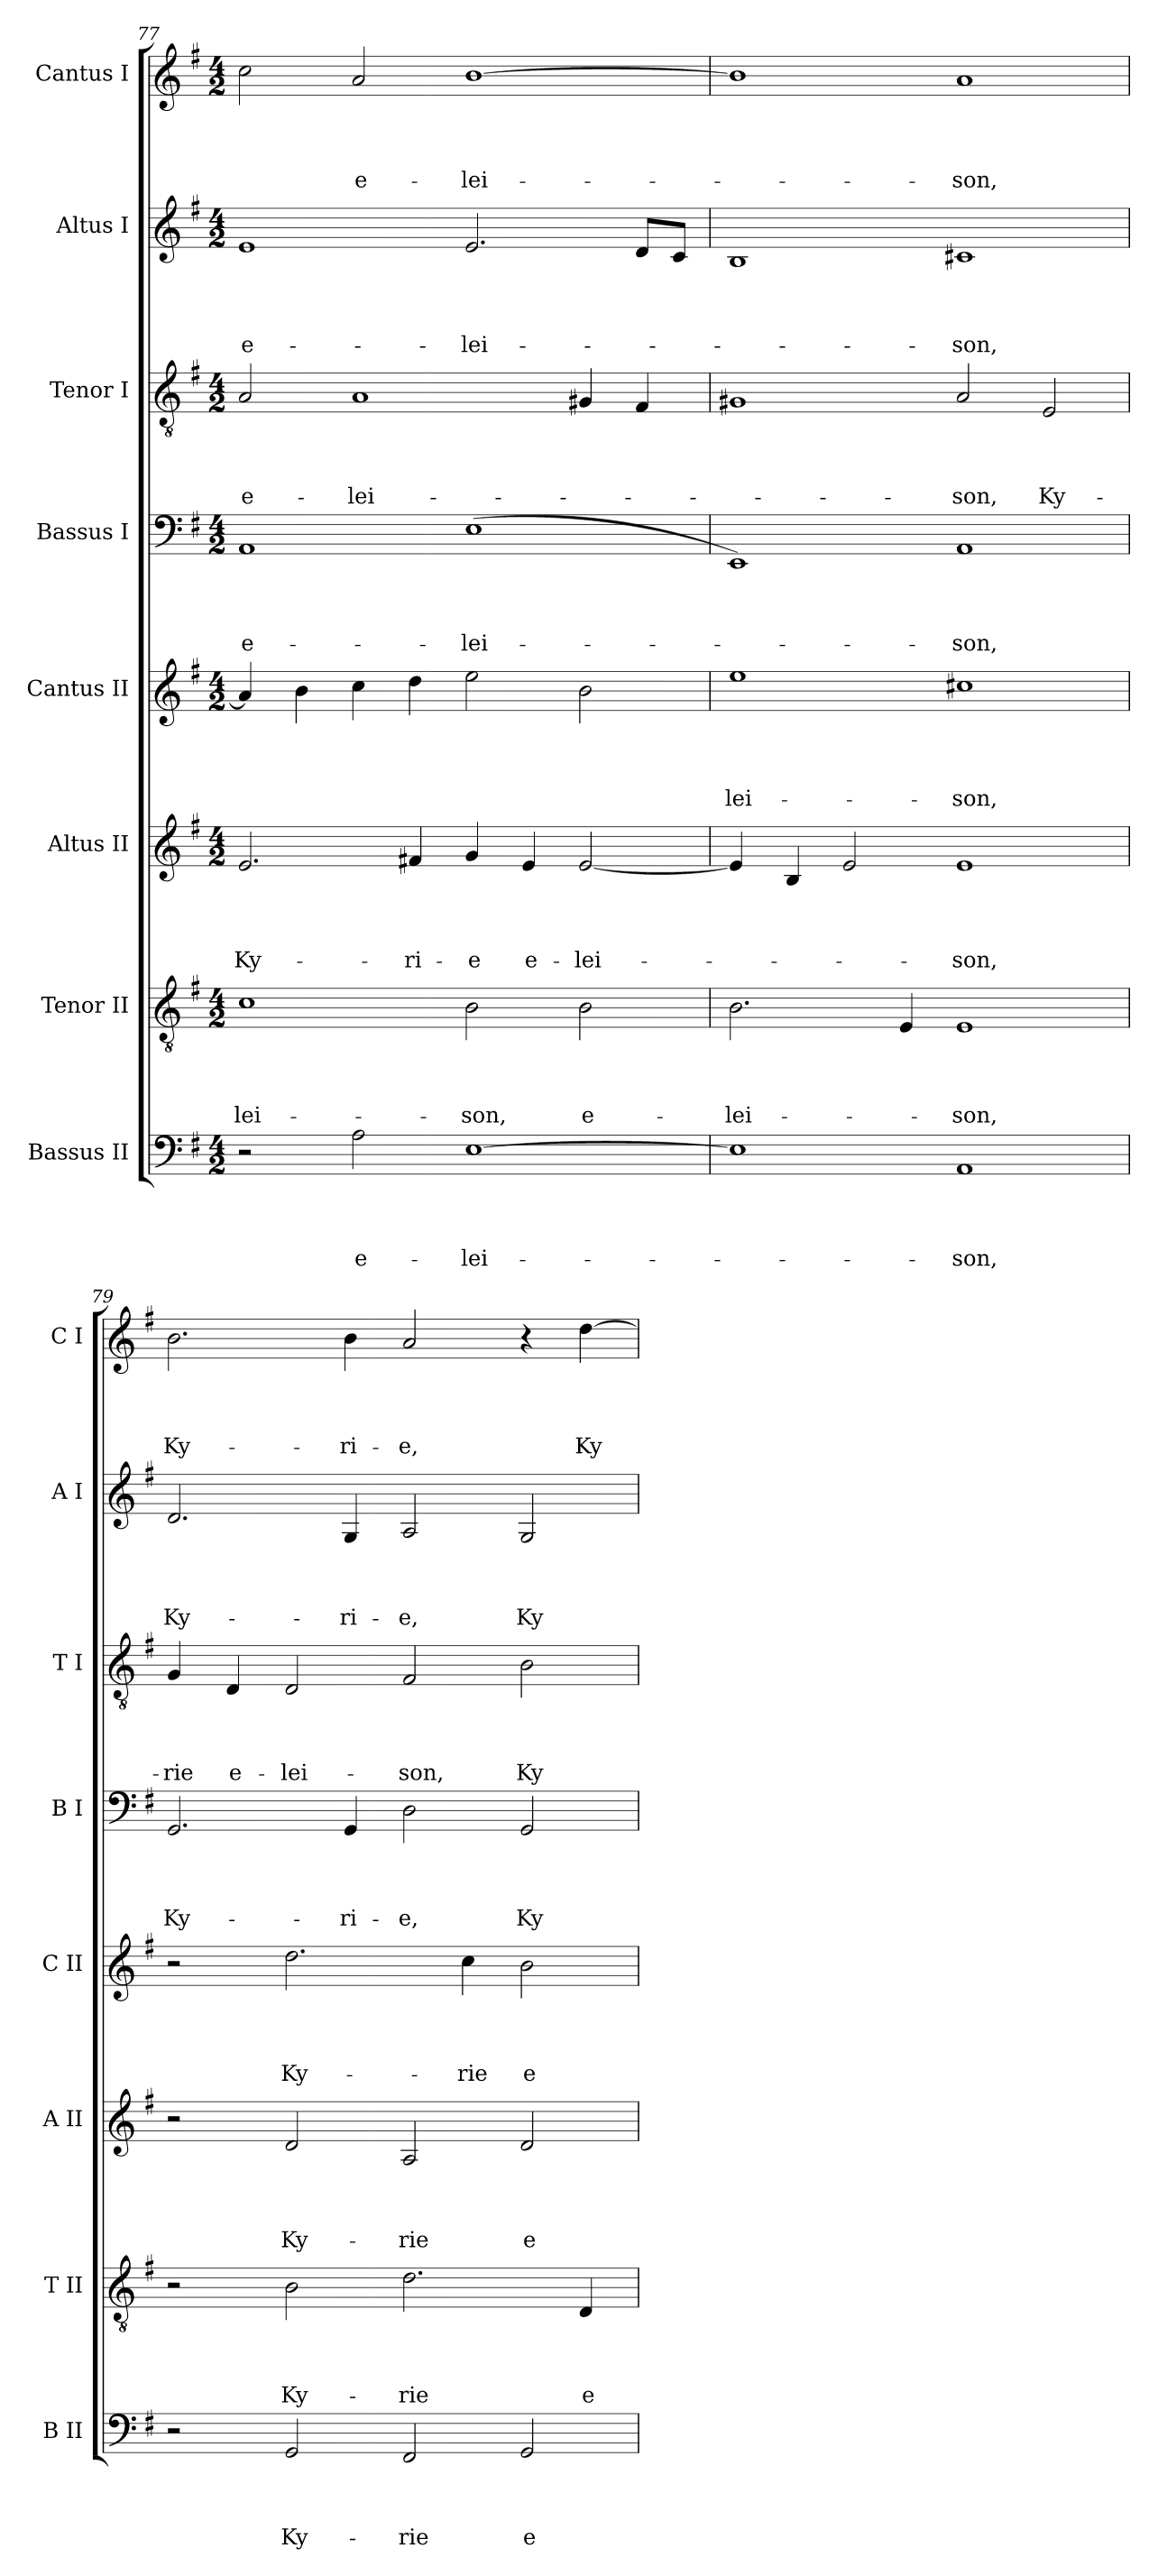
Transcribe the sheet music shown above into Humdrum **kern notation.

**kern	**text	**text	**text	**text	**kern	**text	**text	**text	**text	**kern	**text	**text	**text	**text	**kern	**text	**text	**text	**text	**kern	**text	**text	**text	**text	**kern	**text	**text	**text	**text	**kern	**text	**text	**text	**text	**kern	**text	**text	**text	**text
*part8	*part8	*part8	*part8	*part8	*part7	*part7	*part7	*part7	*part7	*part6	*part6	*part6	*part6	*part6	*part5	*part5	*part5	*part5	*part5	*part4	*part4	*part4	*part4	*part4	*part3	*part3	*part3	*part3	*part3	*part2	*part2	*part2	*part2	*part2	*part1	*part1	*part1	*part1	*part1
*staff8	*staff8	*staff8	*staff8	*staff8	*staff7	*staff7	*staff7	*staff7	*staff7	*staff6	*staff6	*staff6	*staff6	*staff6	*staff5	*staff5	*staff5	*staff5	*staff5	*staff4	*staff4	*staff4	*staff4	*staff4	*staff3	*staff3	*staff3	*staff3	*staff3	*staff2	*staff2	*staff2	*staff2	*staff2	*staff1	*staff1	*staff1	*staff1	*staff1
*I"Bassus II	*	*	*	*	*I"Tenor II	*	*	*	*	*I"Altus II	*	*	*	*	*I"Cantus II	*	*	*	*	*I"Bassus I	*	*	*	*	*I"Tenor I	*	*	*	*	*I"Altus I	*	*	*	*	*I"Cantus I	*	*	*	*
*I'B II	*	*	*	*	*I'T II	*	*	*	*	*I'A II	*	*	*	*	*I'C II	*	*	*	*	*I'B I	*	*	*	*	*I'T I	*	*	*	*	*I'A I	*	*	*	*	*I'C I	*	*	*	*
*clefF4	*	*	*	*	*clefGv2	*	*	*	*	*clefG2	*	*	*	*	*clefG2	*	*	*	*	*clefF4	*	*	*	*	*clefGv2	*	*	*	*	*clefG2	*	*	*	*	*clefG2	*	*	*	*
*k[f#]	*	*	*	*	*k[f#]	*	*	*	*	*k[f#]	*	*	*	*	*k[f#]	*	*	*	*	*k[f#]	*	*	*	*	*k[f#]	*	*	*	*	*k[f#]	*	*	*	*	*k[f#]	*	*	*	*
*G:	*	*	*	*	*G:	*	*	*	*	*G:	*	*	*	*	*G:	*	*	*	*	*G:	*	*	*	*	*G:	*	*	*	*	*G:	*	*	*	*	*G:	*	*	*	*
*M4/2	*	*	*	*	*M4/2	*	*	*	*	*M4/2	*	*	*	*	*M4/2	*	*	*	*	*M4/2	*	*	*	*	*M4/2	*	*	*	*	*M4/2	*	*	*	*	*M4/2	*	*	*	*
=77	=77	=77	=77	=77	=77	=77	=77	=77	=77	=77	=77	=77	=77	=77	=77	=77	=77	=77	=77	=77	=77	=77	=77	=77	=77	=77	=77	=77	=77	=77	=77	=77	=77	=77	=77	=77	=77	=77	=77
!	!	!	!	!	!	!	!	!	!LO:LY:b	!	!	!	!	!	!	!	!	!	!	!	!	!	!	!	!	!	!	!	!	!	!	!	!	!	!	!	!	!	!
!	!	!	!	!	!	!	!	!	!	!	!	!	!	!LO:LY:b	!	!	!	!	!	!	!	!	!	!	!	!	!	!	!	!	!	!	!	!	!	!	!	!	!
!	!	!	!	!	!	!	!	!	!	!	!	!	!	!	!	!	!	!	!	!	!	!	!	!LO:LY:b	!	!	!	!	!	!	!	!	!	!	!	!	!	!	!
!	!	!	!	!	!	!	!	!	!	!	!	!	!	!	!	!	!	!	!	!	!	!	!	!	!	!	!	!	!LO:LY:b	!	!	!	!	!	!	!	!	!	!
!	!	!	!	!	!	!	!	!	!	!	!	!	!	!	!	!	!	!	!	!	!	!	!	!	!	!	!	!	!	!	!	!	!	!LO:LY:b	!	!	!	!	!
2r	.	.	.	.	1c	.	.	.	-lei-	2.e/	.	.	.	Ky-	4a/]	.	.	.	.	1AA	.	.	.	e-	2A/	.	.	.	e-	1e	.	.	.	e-	2cc\	.	.	.	.
.	.	.	.	.	.	.	.	.	.	.	.	.	.	.	4b\	.	.	.	.	.	.	.	.	.	.	.	.	.	.	.	.	.	.	.	.	.	.	.	.
!	!	!	!	!LO:LY:b	!	!	!	!	!	!	!	!	!	!	!	!	!	!	!	!	!	!	!	!	!	!	!	!	!	!	!	!	!	!	!	!	!	!	!
!	!	!	!	!	!	!	!	!	!	!	!	!	!	!	!	!	!	!	!	!	!	!	!	!	!	!	!	!	!LO:LY:b	!	!	!	!	!	!	!	!	!	!
!	!	!	!	!	!	!	!	!	!	!	!	!	!	!	!	!	!	!	!	!	!	!	!	!	!	!	!	!	!	!	!	!	!	!	!	!	!	!	!LO:LY:b
2A\	.	.	.	e-	.	.	.	.	.	.	.	.	.	.	4cc\	.	.	.	.	.	.	.	.	.	1A	.	.	.	-lei-	.	.	.	.	.	2a/	.	.	.	e-
!	!	!	!	!	!	!	!	!	!	!	!	!	!	!LO:LY:b	!	!	!	!	!	!	!	!	!	!	!	!	!	!	!	!	!	!	!	!	!	!	!	!	!
.	.	.	.	.	.	.	.	.	.	4f#X/	.	.	.	-ri-	4dd\	.	.	.	.	.	.	.	.	.	.	.	.	.	.	.	.	.	.	.	.	.	.	.	.
!	!	!	!	!LO:LY:b	!	!	!	!	!	!	!	!	!	!	!	!	!	!	!	!	!	!	!	!	!	!	!	!	!	!	!	!	!	!	!	!	!	!	!
!	!	!	!	!	!	!	!	!	!LO:LY:b	!	!	!	!	!	!	!	!	!	!	!	!	!	!	!	!	!	!	!	!	!	!	!	!	!	!	!	!	!	!
!	!	!	!	!	!	!	!	!	!	!	!	!	!	!LO:LY:b	!	!	!	!	!	!	!	!	!	!	!	!	!	!	!	!	!	!	!	!	!	!	!	!	!
!	!	!	!	!	!	!	!	!	!	!	!	!	!	!	!	!	!	!	!	!	!	!	!	!LO:LY:b	!	!	!	!	!	!	!	!	!	!	!	!	!	!	!
!	!	!	!	!	!	!	!	!	!	!	!	!	!	!	!	!	!	!	!	!	!	!	!	!	!	!	!	!	!	!	!	!	!	!LO:LY:b	!	!	!	!	!
!	!	!	!	!	!	!	!	!	!	!	!	!	!	!	!	!	!	!	!	!	!	!	!	!	!	!	!	!	!	!	!	!	!	!	!	!	!	!	!LO:LY:b
[1E	.	.	.	-lei-	2B\	.	.	.	-son,	4g/	.	.	.	-e	2ee\	.	.	.	.	(>1E	.	.	.	-lei-	.	.	.	.	.	2.e/	.	.	.	-lei-	[1b	.	.	.	-lei-
!	!	!	!	!	!	!	!	!	!	!	!	!	!	!LO:LY:b	!	!	!	!	!	!	!	!	!	!	!	!	!	!	!	!	!	!	!	!	!	!	!	!	!
.	.	.	.	.	.	.	.	.	.	4e/	.	.	.	e-	.	.	.	.	.	.	.	.	.	.	.	.	.	.	.	.	.	.	.	.	.	.	.	.	.
!	!	!	!	!	!	!	!	!	!LO:LY:b	!	!	!	!	!	!	!	!	!	!	!	!	!	!	!	!	!	!	!	!	!	!	!	!	!	!	!	!	!	!
!	!	!	!	!	!	!	!	!	!	!	!	!	!	!LO:LY:b	!	!	!	!	!	!	!	!	!	!	!	!	!	!	!	!	!	!	!	!	!	!	!	!	!
.	.	.	.	.	2B\	.	.	.	e-	[2e/	.	.	.	-lei-	2b\	.	.	.	.	.	.	.	.	.	4G#X/	.	.	.	.	.	.	.	.	.	.	.	.	.	.
.	.	.	.	.	.	.	.	.	.	.	.	.	.	.	.	.	.	.	.	.	.	.	.	.	4F#/	.	.	.	.	8d/L	.	.	.	.	.	.	.	.	.
.	.	.	.	.	.	.	.	.	.	.	.	.	.	.	.	.	.	.	.	.	.	.	.	.	.	.	.	.	.	8c/J	.	.	.	.	.	.	.	.	.
!!LO:LB:g=z
=78	=78	=78	=78	=78	=78	=78	=78	=78	=78	=78	=78	=78	=78	=78	=78	=78	=78	=78	=78	=78	=78	=78	=78	=78	=78	=78	=78	=78	=78	=78	=78	=78	=78	=78	=78	=78	=78	=78	=78
!	!	!	!	!	!	!	!	!	!LO:LY:b	!	!	!	!	!	!	!	!	!	!	!	!	!	!	!	!	!	!	!	!	!	!	!	!	!	!	!	!	!	!
!	!	!	!	!	!	!	!	!	!	!	!	!	!	!	!	!	!	!	!LO:LY:b	!	!	!	!	!	!	!	!	!	!	!	!	!	!	!	!	!	!	!	!
1E]	.	.	.	.	2.B\	.	.	.	-lei-	4e/]	.	.	.	.	1ee	.	.	.	-lei-	1EE)	.	.	.	.	1G#X	.	.	.	.	1B	.	.	.	.	1b]	.	.	.	.
.	.	.	.	.	.	.	.	.	.	4B/	.	.	.	.	.	.	.	.	.	.	.	.	.	.	.	.	.	.	.	.	.	.	.	.	.	.	.	.	.
.	.	.	.	.	.	.	.	.	.	2e/	.	.	.	.	.	.	.	.	.	.	.	.	.	.	.	.	.	.	.	.	.	.	.	.	.	.	.	.	.
.	.	.	.	.	4E/	.	.	.	.	.	.	.	.	.	.	.	.	.	.	.	.	.	.	.	.	.	.	.	.	.	.	.	.	.	.	.	.	.	.
!	!	!	!	!LO:LY:b	!	!	!	!	!	!	!	!	!	!	!	!	!	!	!	!	!	!	!	!	!	!	!	!	!	!	!	!	!	!	!	!	!	!	!
!	!	!	!	!	!	!	!	!	!LO:LY:b	!	!	!	!	!	!	!	!	!	!	!	!	!	!	!	!	!	!	!	!	!	!	!	!	!	!	!	!	!	!
!	!	!	!	!	!	!	!	!	!	!	!	!	!	!LO:LY:b	!	!	!	!	!	!	!	!	!	!	!	!	!	!	!	!	!	!	!	!	!	!	!	!	!
!	!	!	!	!	!	!	!	!	!	!	!	!	!	!	!	!	!	!	!LO:LY:b	!	!	!	!	!	!	!	!	!	!	!	!	!	!	!	!	!	!	!	!
!	!	!	!	!	!	!	!	!	!	!	!	!	!	!	!	!	!	!	!	!	!	!	!	!LO:LY:b	!	!	!	!	!	!	!	!	!	!	!	!	!	!	!
!	!	!	!	!	!	!	!	!	!	!	!	!	!	!	!	!	!	!	!	!	!	!	!	!	!	!	!	!	!LO:LY:b	!	!	!	!	!	!	!	!	!	!
!	!	!	!	!	!	!	!	!	!	!	!	!	!	!	!	!	!	!	!	!	!	!	!	!	!	!	!	!	!	!	!	!	!	!LO:LY:b	!	!	!	!	!
!	!	!	!	!	!	!	!	!	!	!	!	!	!	!	!	!	!	!	!	!	!	!	!	!	!	!	!	!	!	!	!	!	!	!	!	!	!	!	!LO:LY:b
1AA	.	.	.	-son,	1E	.	.	.	-son,	1e	.	.	.	-son,	1cc#X	.	.	.	-son,	1AA	.	.	.	-son,	2A/	.	.	.	-son,	1c#X	.	.	.	-son,	1a	.	.	.	-son,
!	!	!	!	!	!	!	!	!	!	!	!	!	!	!	!	!	!	!	!	!	!	!	!	!	!	!	!	!	!LO:LY:b	!	!	!	!	!	!	!	!	!	!
.	.	.	.	.	.	.	.	.	.	.	.	.	.	.	.	.	.	.	.	.	.	.	.	.	2E/	.	.	.	Ky-	.	.	.	.	.	.	.	.	.	.
=79	=79	=79	=79	=79	=79	=79	=79	=79	=79	=79	=79	=79	=79	=79	=79	=79	=79	=79	=79	=79	=79	=79	=79	=79	=79	=79	=79	=79	=79	=79	=79	=79	=79	=79	=79	=79	=79	=79	=79
!	!	!	!	!	!	!	!	!	!	!	!	!	!	!	!	!	!	!	!	!	!	!	!	!LO:LY:b	!	!	!	!	!	!	!	!	!	!	!	!	!	!	!
!	!	!	!	!	!	!	!	!	!	!	!	!	!	!	!	!	!	!	!	!	!	!	!	!	!	!	!	!	!LO:LY:b	!	!	!	!	!	!	!	!	!	!
!	!	!	!	!	!	!	!	!	!	!	!	!	!	!	!	!	!	!	!	!	!	!	!	!	!	!	!	!	!	!	!	!	!	!LO:LY:b	!	!	!	!	!
!	!	!	!	!	!	!	!	!	!	!	!	!	!	!	!	!	!	!	!	!	!	!	!	!	!	!	!	!	!	!	!	!	!	!	!	!	!	!	!LO:LY:b
2r	.	.	.	.	2r	.	.	.	.	2r	.	.	.	.	2r	.	.	.	.	2.GG/	.	.	.	Ky-	4G/	.	.	.	-rie	2.d/	.	.	.	Ky-	2.b\	.	.	.	Ky-
!	!	!	!	!	!	!	!	!	!	!	!	!	!	!	!	!	!	!	!	!	!	!	!	!	!	!	!	!	!LO:LY:b	!	!	!	!	!	!	!	!	!	!
.	.	.	.	.	.	.	.	.	.	.	.	.	.	.	.	.	.	.	.	.	.	.	.	.	4D/	.	.	.	e-	.	.	.	.	.	.	.	.	.	.
!	!	!	!	!LO:LY:b	!	!	!	!	!	!	!	!	!	!	!	!	!	!	!	!	!	!	!	!	!	!	!	!	!	!	!	!	!	!	!	!	!	!	!
!	!	!	!	!	!	!	!	!	!LO:LY:b	!	!	!	!	!	!	!	!	!	!	!	!	!	!	!	!	!	!	!	!	!	!	!	!	!	!	!	!	!	!
!	!	!	!	!	!	!	!	!	!	!	!	!	!	!LO:LY:b	!	!	!	!	!	!	!	!	!	!	!	!	!	!	!	!	!	!	!	!	!	!	!	!	!
!	!	!	!	!	!	!	!	!	!	!	!	!	!	!	!	!	!	!	!LO:LY:b	!	!	!	!	!	!	!	!	!	!	!	!	!	!	!	!	!	!	!	!
!	!	!	!	!	!	!	!	!	!	!	!	!	!	!	!	!	!	!	!	!	!	!	!	!	!	!	!	!	!LO:LY:b	!	!	!	!	!	!	!	!	!	!
2GG/	.	.	.	Ky-	2B\	.	.	.	Ky-	2d/	.	.	.	Ky-	2.dd\	.	.	.	Ky-	.	.	.	.	.	2D/	.	.	.	-lei-	.	.	.	.	.	.	.	.	.	.
!	!	!	!	!	!	!	!	!	!	!	!	!	!	!	!	!	!	!	!	!	!	!	!	!LO:LY:b	!	!	!	!	!	!	!	!	!	!	!	!	!	!	!
!	!	!	!	!	!	!	!	!	!	!	!	!	!	!	!	!	!	!	!	!	!	!	!	!	!	!	!	!	!	!	!	!	!	!LO:LY:b	!	!	!	!	!
!	!	!	!	!	!	!	!	!	!	!	!	!	!	!	!	!	!	!	!	!	!	!	!	!	!	!	!	!	!	!	!	!	!	!	!	!	!	!	!LO:LY:b
.	.	.	.	.	.	.	.	.	.	.	.	.	.	.	.	.	.	.	.	4GG/	.	.	.	-ri-	.	.	.	.	.	4G/	.	.	.	-ri-	4b\	.	.	.	-ri-
!	!	!	!	!LO:LY:b	!	!	!	!	!	!	!	!	!	!	!	!	!	!	!	!	!	!	!	!	!	!	!	!	!	!	!	!	!	!	!	!	!	!	!
!	!	!	!	!	!	!	!	!	!LO:LY:b	!	!	!	!	!	!	!	!	!	!	!	!	!	!	!	!	!	!	!	!	!	!	!	!	!	!	!	!	!	!
!	!	!	!	!	!	!	!	!	!	!	!	!	!	!LO:LY:b	!	!	!	!	!	!	!	!	!	!	!	!	!	!	!	!	!	!	!	!	!	!	!	!	!
!	!	!	!	!	!	!	!	!	!	!	!	!	!	!	!	!	!	!	!	!	!	!	!	!LO:LY:b	!	!	!	!	!	!	!	!	!	!	!	!	!	!	!
!	!	!	!	!	!	!	!	!	!	!	!	!	!	!	!	!	!	!	!	!	!	!	!	!	!	!	!	!	!LO:LY:b	!	!	!	!	!	!	!	!	!	!
!	!	!	!	!	!	!	!	!	!	!	!	!	!	!	!	!	!	!	!	!	!	!	!	!	!	!	!	!	!	!	!	!	!	!LO:LY:b	!	!	!	!	!
!	!	!	!	!	!	!	!	!	!	!	!	!	!	!	!	!	!	!	!	!	!	!	!	!	!	!	!	!	!	!	!	!	!	!	!	!	!	!	!LO:LY:b
2FF#/	.	.	.	-rie	2.d\	.	.	.	-rie	2A/	.	.	.	-rie	.	.	.	.	.	2D\	.	.	.	-e,	2F#/	.	.	.	-son,	2A/	.	.	.	-e,	2a/	.	.	.	-e,
!	!	!	!	!	!	!	!	!	!	!	!	!	!	!	!	!	!	!	!LO:LY:b	!	!	!	!	!	!	!	!	!	!	!	!	!	!	!	!	!	!	!	!
.	.	.	.	.	.	.	.	.	.	.	.	.	.	.	4cc\	.	.	.	-rie	.	.	.	.	.	.	.	.	.	.	.	.	.	.	.	.	.	.	.	.
!	!	!	!	!LO:LY:b	!	!	!	!	!	!	!	!	!	!	!	!	!	!	!	!	!	!	!	!	!	!	!	!	!	!	!	!	!	!	!	!	!	!	!
!	!	!	!	!	!	!	!	!	!	!	!	!	!	!LO:LY:b	!	!	!	!	!	!	!	!	!	!	!	!	!	!	!	!	!	!	!	!	!	!	!	!	!
!	!	!	!	!	!	!	!	!	!	!	!	!	!	!	!	!	!	!	!LO:LY:b	!	!	!	!	!	!	!	!	!	!	!	!	!	!	!	!	!	!	!	!
!	!	!	!	!	!	!	!	!	!	!	!	!	!	!	!	!	!	!	!	!	!	!	!	!LO:LY:b	!	!	!	!	!	!	!	!	!	!	!	!	!	!	!
!	!	!	!	!	!	!	!	!	!	!	!	!	!	!	!	!	!	!	!	!	!	!	!	!	!	!	!	!	!LO:LY:b	!	!	!	!	!	!	!	!	!	!
!	!	!	!	!	!	!	!	!	!	!	!	!	!	!	!	!	!	!	!	!	!	!	!	!	!	!	!	!	!	!	!	!	!	!LO:LY:b	!	!	!	!	!
2GG/	.	.	.	e-	.	.	.	.	.	2d/	.	.	.	e-	2b\	.	.	.	e-	2GG/	.	.	.	Ky-	2B\	.	.	.	Ky-	2G/	.	.	.	Ky-	4r	.	.	.	.
!	!	!	!	!	!	!	!	!	!LO:LY:b	!	!	!	!	!	!	!	!	!	!	!	!	!	!	!	!	!	!	!	!	!	!	!	!	!	!	!	!	!	!
!	!	!	!	!	!	!	!	!	!	!	!	!	!	!	!	!	!	!	!	!	!	!	!	!	!	!	!	!	!	!	!	!	!	!	!	!	!	!	!LO:LY:b
.	.	.	.	.	4D/	.	.	.	e-	.	.	.	.	.	.	.	.	.	.	.	.	.	.	.	.	.	.	.	.	.	.	.	.	.	[4dd\	.	.	.	Ky-
=	=	=	=	=	=	=	=	=	=	=	=	=	=	=	=	=	=	=	=	=	=	=	=	=	=	=	=	=	=	=	=	=	=	=	=	=	=	=	=
*-	*-	*-	*-	*-	*-	*-	*-	*-	*-	*-	*-	*-	*-	*-	*-	*-	*-	*-	*-	*-	*-	*-	*-	*-	*-	*-	*-	*-	*-	*-	*-	*-	*-	*-	*-	*-	*-	*-	*-
